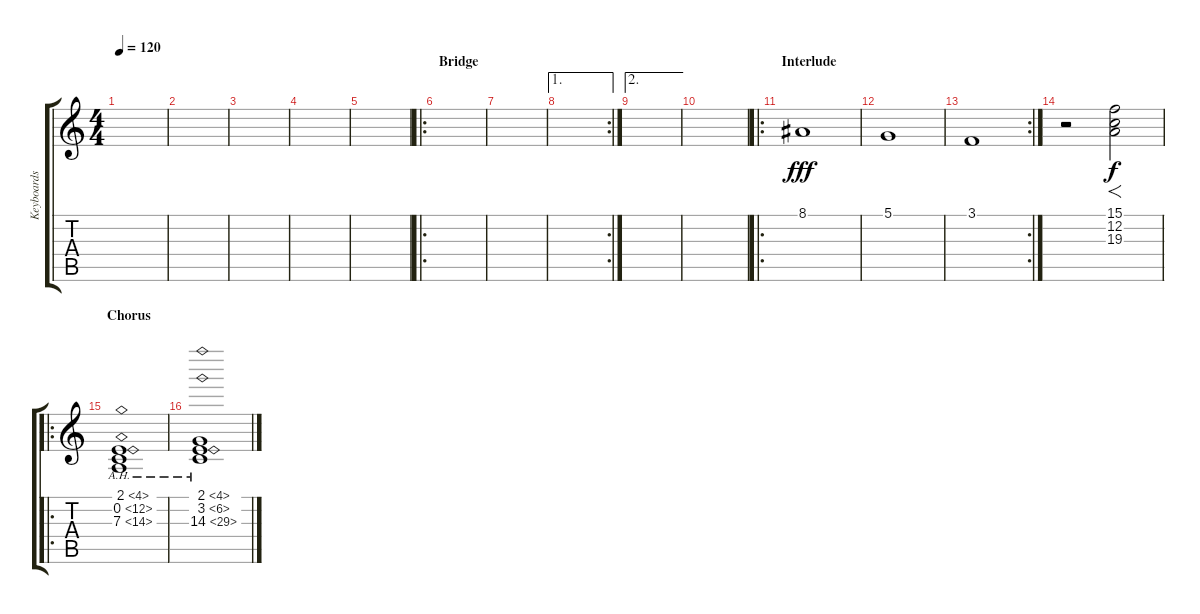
\track ("Keyboards 1" "Keyboards ") {instrument stringensemble1}
\staff {score tabs}
\tuning (D4 A3 F3 C3 G2 D2) {hide}
\ts (4 4)
\tempo 120
\clef g2
\ks c
|
|
|
|
|
\ro
\section ("" "Bridge")
|
|
\ae 1
\rc 2
|
\ae 2
|
|
\ro
\section ("" "Interlude")
8.1.1{dy fff} |
5.1.1 |
\rc 2
3.1.1 |
r.2 (15.1 12.2 19.3).2{f dy f} |
\ro
\section ("" "Chorus")
(2.1{ah 2} 0.2{ah 12} 7.3{ah 7}).1 |
(2.1{ah 2} 3.2{ah 3} 14.3{ah 15}).1
